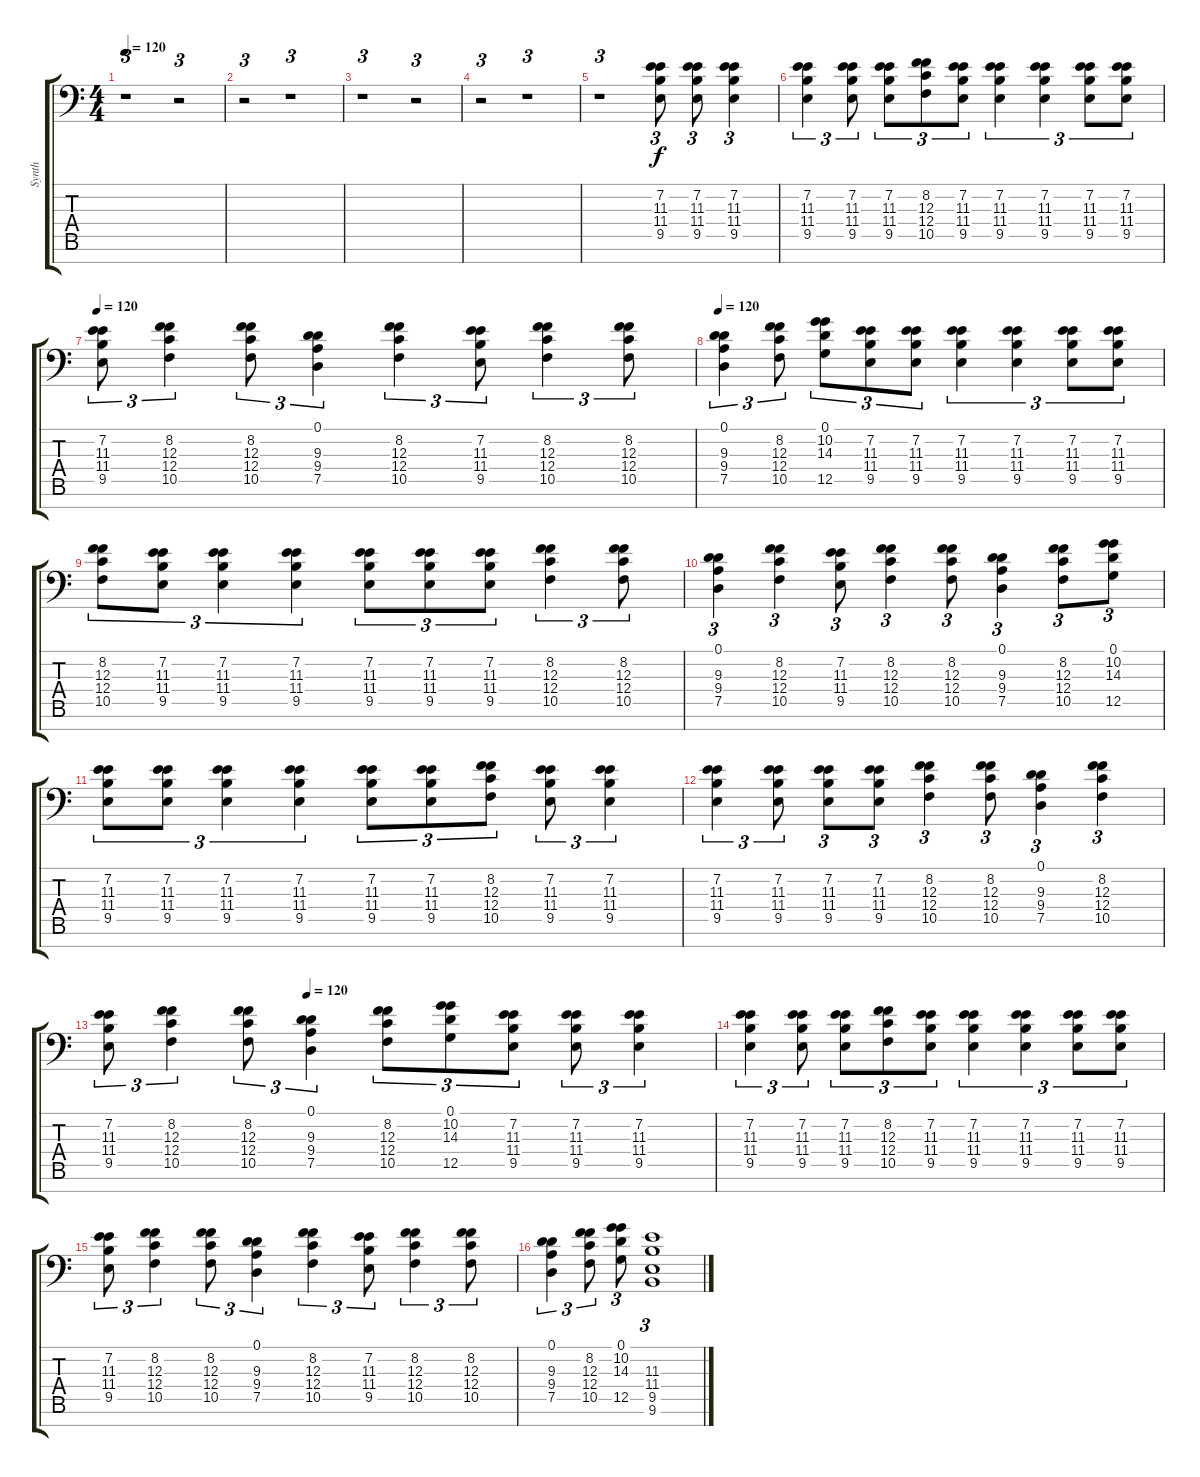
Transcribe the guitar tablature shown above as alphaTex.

\track ("Synth" "Synth") {instrument choiraahs}
\staff {score tabs}
\tuning (D4 A3 F3 C3 G2 D2 G1) {hide}
\ts (4 4)
\tempo 120
\clef f4
\ks c
r.1{tu (3 2) dy f} r.2{tu (3 2)} |
r.2{tu (3 2)} r.1{tu (3 2)} |
r.1{tu (3 2)} r.2{tu (3 2)} |
r.2{tu (3 2)} r.1{tu (3 2)} |
r.1{tu (3 2)} (7.2 11.3 11.4 9.5).8{tu (3 2)} (7.2 11.3 11.4 9.5).8{tu (3 2)} (7.2 11.3 11.4 9.5).4{tu (3 2)} |
(7.2 11.3 11.4 9.5).4{tu (3 2)} (7.2 11.3 11.4 9.5).8{tu (3 2)} (7.2 11.3 11.4 9.5).8{tu (3 2)} (8.2 12.3 12.4 10.5).8{tu (3 2)} (7.2 11.3 11.4 9.5).8{tu (3 2)} (7.2 11.3 11.4 9.5).4{tu (3 2)} (7.2 11.3 11.4 9.5).4{tu (3 2)} (7.2 11.3 11.4 9.5).8{tu (3 2)} (7.2 11.3 11.4 9.5).8{tu (3 2)} |
\tempo 120
(7.2 11.3 11.4 9.5).8{tu (3 2)} (8.2 12.3 12.4 10.5).4{tu (3 2)} (8.2 12.3 12.4 10.5).8{tu (3 2)} (0.1 9.3 9.4 7.5).4{tu (3 2)} (8.2 12.3 12.4 10.5).4{tu (3 2)} (7.2 11.3 11.4 9.5).8{tu (3 2)} (8.2 12.3 12.4 10.5).4{tu (3 2)} (8.2 12.3 12.4 10.5).8{tu (3 2)} |
\tempo 120
(0.1 9.3 9.4 7.5).4{tu (3 2)} (8.2 12.3 12.4 10.5).8{tu (3 2)} (0.1 10.2 14.3 12.5).8{tu (3 2)} (7.2 11.3 11.4 9.5).8{tu (3 2)} (7.2 11.3 11.4 9.5).8{tu (3 2)} (7.2 11.3 11.4 9.5).4{tu (3 2)} (7.2 11.3 11.4 9.5).4{tu (3 2)} (7.2 11.3 11.4 9.5).8{tu (3 2)} (7.2 11.3 11.4 9.5).8{tu (3 2)} |
(8.2 12.3 12.4 10.5).8{tu (3 2)} (7.2 11.3 11.4 9.5).8{tu (3 2)} (7.2 11.3 11.4 9.5).4{tu (3 2)} (7.2 11.3 11.4 9.5).4{tu (3 2)} (7.2 11.3 11.4 9.5).8{tu (3 2)} (7.2 11.3 11.4 9.5).8{tu (3 2)} (7.2 11.3 11.4 9.5).8{tu (3 2)} (8.2 12.3 12.4 10.5).4{tu (3 2)} (8.2 12.3 12.4 10.5).8{tu (3 2)} |
(0.1 9.3 9.4 7.5).4{tu (3 2)} (8.2 12.3 12.4 10.5).4{tu (3 2)} (7.2 11.3 11.4 9.5).8{tu (3 2)} (8.2 12.3 12.4 10.5).4{tu (3 2)} (8.2 12.3 12.4 10.5).8{tu (3 2)} (0.1 9.3 9.4 7.5).4{tu (3 2)} (8.2 12.3 12.4 10.5).8{tu (3 2)} (0.1 10.2 14.3 12.5).8{tu (3 2)} |
(7.2 11.3 11.4 9.5).8{tu (3 2)} (7.2 11.3 11.4 9.5).8{tu (3 2)} (7.2 11.3 11.4 9.5).4{tu (3 2)} (7.2 11.3 11.4 9.5).4{tu (3 2)} (7.2 11.3 11.4 9.5).8{tu (3 2)} (7.2 11.3 11.4 9.5).8{tu (3 2)} (8.2 12.3 12.4 10.5).8{tu (3 2)} (7.2 11.3 11.4 9.5).8{tu (3 2)} (7.2 11.3 11.4 9.5).4{tu (3 2)} |
(7.2 11.3 11.4 9.5).4{tu (3 2)} (7.2 11.3 11.4 9.5).8{tu (3 2)} (7.2 11.3 11.4 9.5).8{tu (3 2)} (7.2 11.3 11.4 9.5).8{tu (3 2)} (8.2 12.3 12.4 10.5).4{tu (3 2)} (8.2 12.3 12.4 10.5).8{tu (3 2)} (0.1 9.3 9.4 7.5).4{tu (3 2)} (8.2 12.3 12.4 10.5).4{tu (3 2)} |
\tempo (120 0.3333333333333333)
(7.2 11.3 11.4 9.5).8{tu (3 2)} (8.2 12.3 12.4 10.5).4{tu (3 2)} (8.2 12.3 12.4 10.5).8{tu (3 2)} (0.1 9.3 9.4 7.5).4{tu (3 2)} (8.2 12.3 12.4 10.5).8{tu (3 2)} (0.1 10.2 14.3 12.5).8{tu (3 2)} (7.2 11.3 11.4 9.5).8{tu (3 2)} (7.2 11.3 11.4 9.5).8{tu (3 2)} (7.2 11.3 11.4 9.5).4{tu (3 2)} |
(7.2 11.3 11.4 9.5).4{tu (3 2)} (7.2 11.3 11.4 9.5).8{tu (3 2)} (7.2 11.3 11.4 9.5).8{tu (3 2)} (8.2 12.3 12.4 10.5).8{tu (3 2)} (7.2 11.3 11.4 9.5).8{tu (3 2)} (7.2 11.3 11.4 9.5).4{tu (3 2)} (7.2 11.3 11.4 9.5).4{tu (3 2)} (7.2 11.3 11.4 9.5).8{tu (3 2)} (7.2 11.3 11.4 9.5).8{tu (3 2)} |
(7.2 11.3 11.4 9.5).8{tu (3 2)} (8.2 12.3 12.4 10.5).4{tu (3 2)} (8.2 12.3 12.4 10.5).8{tu (3 2)} (0.1 9.3 9.4 7.5).4{tu (3 2)} (8.2 12.3 12.4 10.5).4{tu (3 2)} (7.2 11.3 11.4 9.5).8{tu (3 2)} (8.2 12.3 12.4 10.5).4{tu (3 2)} (8.2 12.3 12.4 10.5).8{tu (3 2)} |
(0.1 9.3 9.4 7.5).4{tu (3 2)} (8.2 12.3 12.4 10.5).8{tu (3 2)} (0.1 10.2 14.3 12.5).8{tu (3 2)} (11.3 11.4 9.5 9.6).1{tu (3 2)}
